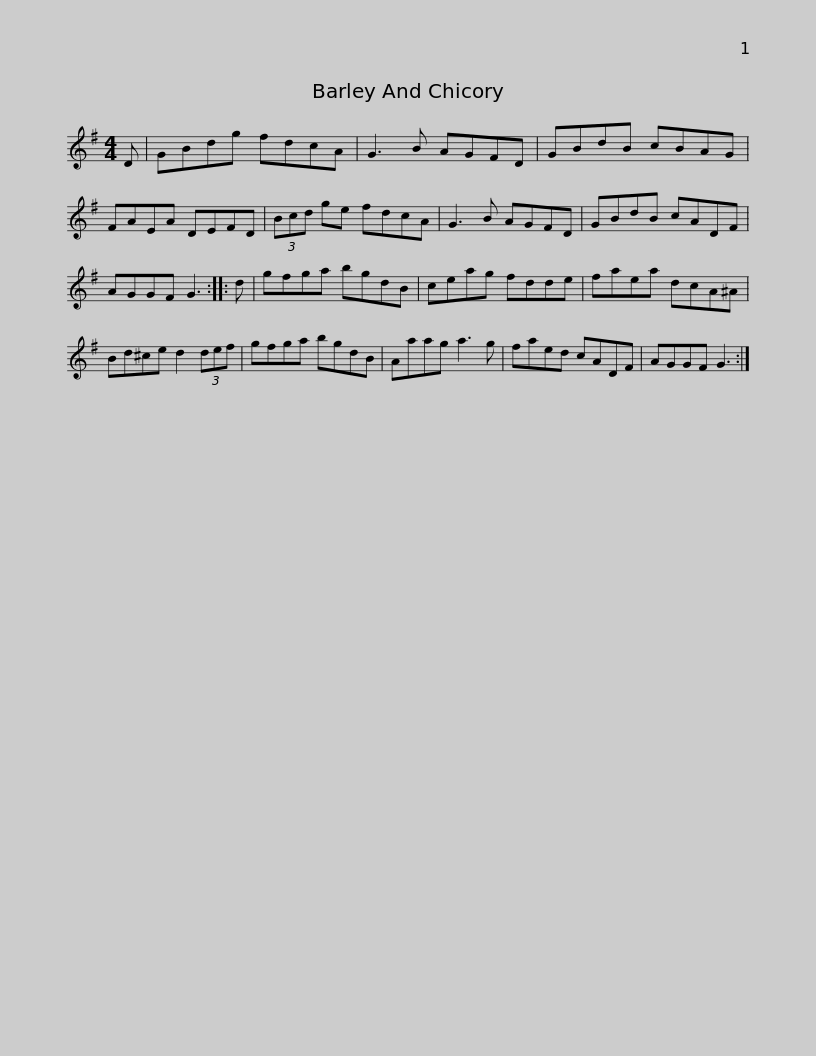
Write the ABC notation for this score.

X:1
L:1/8
M:4/4
I:linebreak $
K:G
V:1 treble
V:1
 D | GBdg fdcA | G3 B AGFD | GBdB cBAG | FAEA DEFD | %5
 (3Bcd ge fdcA |$ G3 B AGFD | GBdB cADF | AGGF G3 :: d | %10
 gfga bgdB | ceag fdde |$ faea dcA^A | Bd^ce d2 (3def | gfga bgdB | %15
 Aaag a3 g | faed cADF |$ AGGF G3 :| %18
